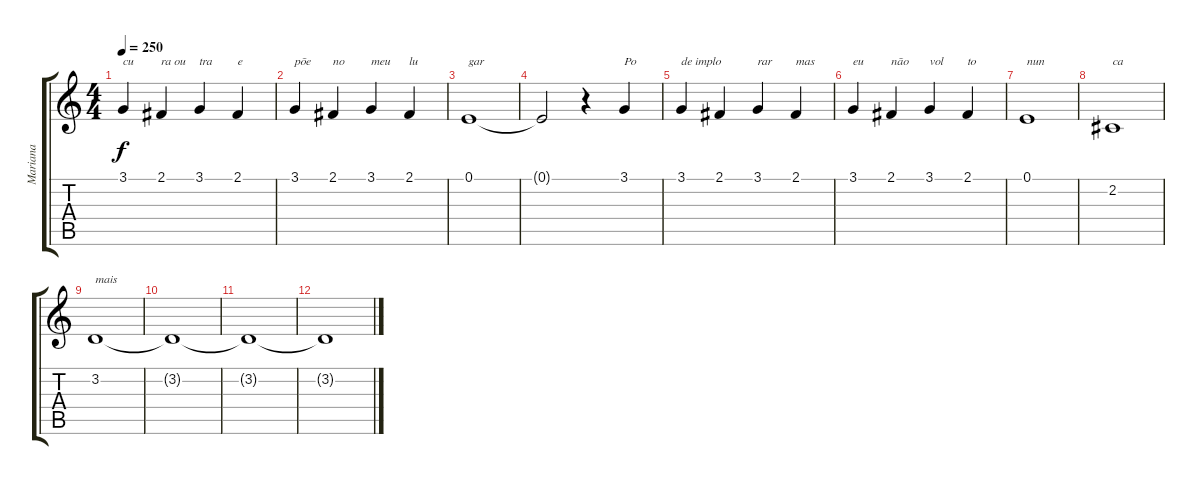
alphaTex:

\track ("Mariana" "Mariana") {instrument tenorsax}
\staff {score tabs}
\tuning (E4 B3 G3 D3 A2 E2) {hide}
\ts (4 4)
\tempo 250
\clef g2
\ks c
3.1.4{txt "cu" dy f} 2.1.4{txt "ra ou"} 3.1.4{txt "tra"} 2.1.4{txt "e"} |
3.1.4{txt "põe"} 2.1.4{txt "no"} 3.1.4{txt "meu"} 2.1.4{txt "lu"} |
0.1.1{txt "gar"} |
0.1{t}.2 r.4 3.1.4{txt "Po"} |
3.1.4{txt "de implo"} 2.1.4 3.1.4{txt "rar"} 2.1.4{txt "mas"} |
3.1.4{txt "eu"} 2.1.4{txt "não"} 3.1.4{txt "vol"} 2.1.4{txt "to"} |
0.1.1{txt "nun"} |
2.2.1{txt "ca"} |
3.2.1{txt "mais"} |
3.2{t}.1 |
3.2{t}.1 |
3.2{t}.1
